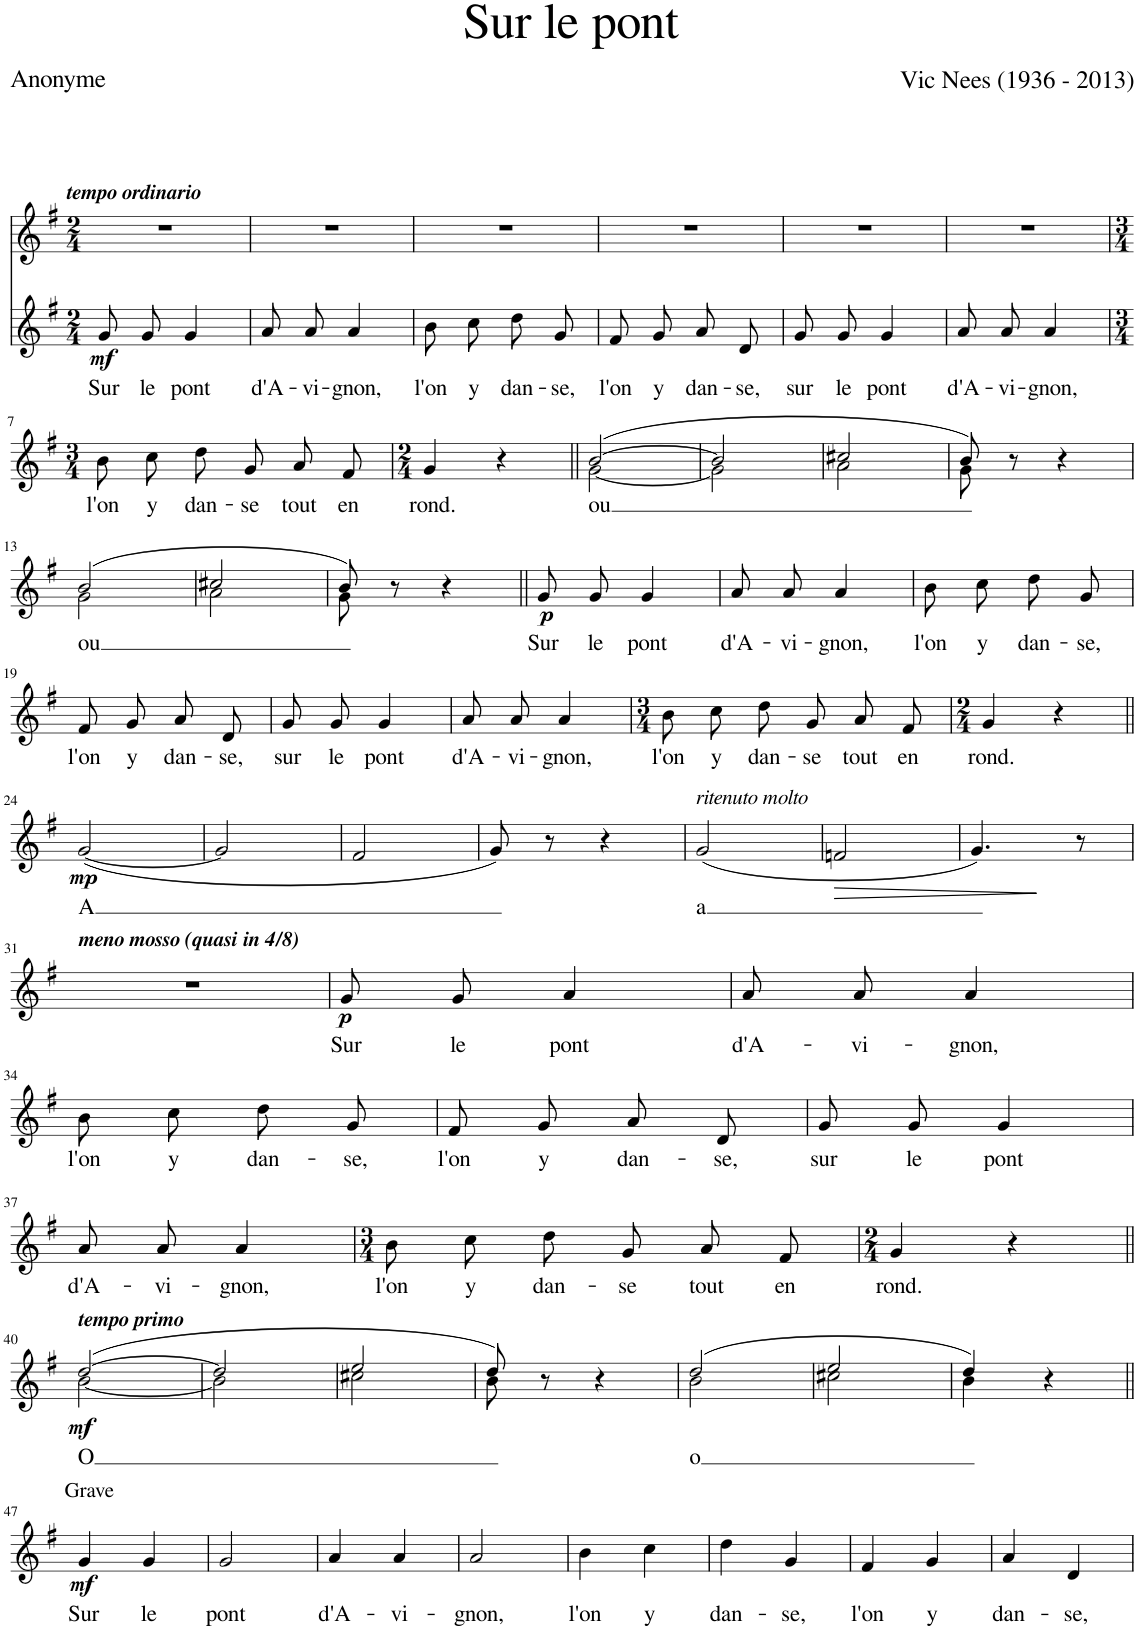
**kern	**text	**dynam	**kern
*part2	*part2	*part2	*part1
*staff2	*staff2	*staff2	*staff1
*I"Soprano	*	*	*I"Soprano
*clefG2	*	*	*clefG2
*k[f#]	*	*	*k[f#]
*M2/4	*	*	*M2/4
=1	=1	=1	=1
!	!	!	!LO:TX:a:Bi:t=tempo ordinario
!	!LO:LY:b	!LO:DY:b	!
8g/L	Sur	mf	2r
!	!LO:LY:b	!	!
8g/J	le	.	.
!	!LO:LY:b	!	!
4g/	pont	.	.
=2	=2	=2	=2
!	!LO:LY:b	!	!
8a/L	d'A-	.	2r
!	!LO:LY:b	!	!
8a/J	-vi-	.	.
!	!LO:LY:b	!	!
4a/	-gnon,	.	.
=3	=3	=3	=3
!	!LO:LY:b	!	!
8b\L	l'on	.	2r
!	!LO:LY:b	!	!
8cc\J	y	.	.
!	!LO:LY:b	!	!
8dd\L	dan-	.	.
!	!LO:LY:b	!	!
8g\J	-se,	.	.
=4	=4	=4	=4
!	!LO:LY:b	!	!
8f#/L	l'on	.	2r
!	!LO:LY:b	!	!
8g/J	y	.	.
!	!LO:LY:b	!	!
8a/L	dan-	.	.
!	!LO:LY:b	!	!
8d/J	-se,	.	.
=5	=5	=5	=5
!	!LO:LY:b	!	!
8g/L	sur	.	2r
!	!LO:LY:b	!	!
8g/J	le	.	.
!	!LO:LY:b	!	!
4g/	pont	.	.
=6	=6	=6	=6
!	!LO:LY:b	!	!
8a/L	d'A-	.	2r
!	!LO:LY:b	!	!
8a/J	-vi-	.	.
!	!LO:LY:b	!	!
4a/	-gnon,	.	.
!!LO:LB:g=z
=7	=7	=7	=7
*M3/4	*	*	*M3/4
!	!LO:LY:b	!	!
8b\L	l'on	.	2.r
!	!LO:LY:b	!	!
8cc\J	y	.	.
!	!LO:LY:b	!	!
8dd\L	dan-	.	.
!	!LO:LY:b	!	!
8g\J	-se	.	.
!	!LO:LY:b	!	!
8a/L	tout	.	.
!	!LO:LY:b	!	!
8f#/J	en	.	.
=8	=8	=8	=8
*M2/4	*	*	*M2/4
!	!LO:LY:b	!	!
4g/	rond.	.	2r
4r	.	.	.
=9||	=9||	=9||	=9||
!	!LO:LY:b	!	!
*^	*	*	*
([2b/	[2g\	ou	.	2r
=10	=10	=10	=10	=10
2b/]	2g\]	.	.	2r
=11	=11	=11	=11	=11
2cc#X/	2a\	.	.	2r
=12	=12	=12	=12	=12
8b/)	8g\	.	.	2r
8r	4.ryy	.	.	.
4r	.	.	.	.
!!LO:LB:g=z
=13	=13	=13	=13	=13
!	!	!LO:LY:b	!	!
(2b/	2g\	ou	.	2r
=14	=14	=14	=14	=14
2cc#X/	2a\	.	.	2r
=15	=15	=15	=15	=15
8b/)	8g\	.	.	2r
8r	4.ryy	.	.	.
4r	.	.	.	.
*v	*v	*	*	*
=16||	=16||	=16||	=16||
!	!LO:LY:b	!LO:DY:b	!
8g/L	Sur	p	2r
!	!LO:LY:b	!	!
8g/J	le	.	.
!	!LO:LY:b	!	!
4g/	pont	.	.
=17	=17	=17	=17
!	!LO:LY:b	!	!
8a/L	d'A-	.	2r
!	!LO:LY:b	!	!
8a/J	-vi-	.	.
!	!LO:LY:b	!	!
4a/	-gnon,	.	.
=18	=18	=18	=18
!	!LO:LY:b	!	!
8b\L	l'on	.	2r
!	!LO:LY:b	!	!
8cc\J	y	.	.
!	!LO:LY:b	!	!
8dd\L	dan-	.	.
!	!LO:LY:b	!	!
8g\J	-se,	.	.
!!LO:LB:g=z
=19	=19	=19	=19
!	!LO:LY:b	!	!
8f#/L	l'on	.	2r
!	!LO:LY:b	!	!
8g/J	y	.	.
!	!LO:LY:b	!	!
8a/L	dan-	.	.
!	!LO:LY:b	!	!
8d/J	-se,	.	.
=20	=20	=20	=20
!	!LO:LY:b	!	!
8g/L	sur	.	2r
!	!LO:LY:b	!	!
8g/J	le	.	.
!	!LO:LY:b	!	!
4g/	pont	.	.
=21	=21	=21	=21
!	!LO:LY:b	!	!
8a/L	d'A-	.	2r
!	!LO:LY:b	!	!
8a/J	-vi-	.	.
!	!LO:LY:b	!	!
4a/	-gnon,	.	.
=22	=22	=22	=22
*M3/4	*	*	*M3/4
!	!LO:LY:b	!	!
8b\L	l'on	.	2.r
!	!LO:LY:b	!	!
8cc\J	y	.	.
!	!LO:LY:b	!	!
8dd\L	dan-	.	.
!	!LO:LY:b	!	!
8g\J	-se	.	.
!	!LO:LY:b	!	!
8a/L	tout	.	.
!	!LO:LY:b	!	!
8f#/J	en	.	.
=23	=23	=23	=23
*M2/4	*	*	*M2/4
!	!LO:LY:b	!	!
4g/	rond.	.	2r
4r	.	.	.
!!LO:LB:g=z
=24||	=24||	=24||	=24||
!	!LO:LY:b	!LO:DY:b	!
([2g/	A	mp	2r
=25	=25	=25	=25
2g/]	.	.	2r
=26	=26	=26	=26
2f#/	.	.	2r
=27	=27	=27	=27
8g/)	.	.	2r
8r	.	.	.
4r	.	.	.
=28	=28	=28	=28
!	!	!	!LO:TX:a:i:t=ritenuto molto
!	!LO:LY:b	!	!
(2g/	a	.	2r
=29	=29	=29	=29
!	!	!LO:HP:b	!
2fn/	.	>	2r
=30	=30	=30	=30
4.g/)	.	.	2r
8r	.	]	.
!!LO:LB:g=z
=31	=31	=31	=31
!	!	!	!LO:TX:a:Bi:t=meno mosso (quasi in 4/8)
2r	.	.	2r
=32	=32	=32	=32
!	!LO:LY:b	!LO:DY:b	!
8g/L	Sur	p	2r
!	!LO:LY:b	!	!
8g/J	le	.	.
!	!LO:LY:b	!	!
4a/	pont	.	.
=33	=33	=33	=33
!	!LO:LY:b	!	!
8a/L	d'A-	.	2r
!	!LO:LY:b	!	!
8a/J	-vi-	.	.
!	!LO:LY:b	!	!
4a/	-gnon,	.	.
!!LO:LB:g=z
=34	=34	=34	=34
!	!LO:LY:b	!	!
8b\L	l'on	.	2r
!	!LO:LY:b	!	!
8cc\J	y	.	.
!	!LO:LY:b	!	!
8dd\L	dan-	.	.
!	!LO:LY:b	!	!
8g\J	-se,	.	.
=35	=35	=35	=35
!	!LO:LY:b	!	!
8f#/L	l'on	.	2r
!	!LO:LY:b	!	!
8g/J	y	.	.
!	!LO:LY:b	!	!
8a/L	dan-	.	.
!	!LO:LY:b	!	!
8d/J	-se,	.	.
=36	=36	=36	=36
!	!LO:LY:b	!	!
8g/L	sur	.	2r
!	!LO:LY:b	!	!
8g/J	le	.	.
!	!LO:LY:b	!	!
4g/	pont	.	.
!!LO:LB:g=z
=37	=37	=37	=37
!	!LO:LY:b	!	!
8a/L	d'A-	.	2r
!	!LO:LY:b	!	!
8a/J	-vi-	.	.
!	!LO:LY:b	!	!
4a/	-gnon,	.	.
=38	=38	=38	=38
*M3/4	*	*	*M3/4
!	!LO:LY:b	!	!
8b\L	l'on	.	2.r
!	!LO:LY:b	!	!
8cc\J	y	.	.
!	!LO:LY:b	!	!
8dd\L	dan-	.	.
!	!LO:LY:b	!	!
8g\J	-se	.	.
!	!LO:LY:b	!	!
8a/L	tout	.	.
!	!LO:LY:b	!	!
8f#/J	en	.	.
=39	=39	=39	=39
*M2/4	*	*	*M2/4
!	!LO:LY:b	!	!
4g/	rond.	.	2r
4r	.	.	.
!!LO:LB:g=z
=40||	=40||	=40||	=40||
!	!	!	!LO:TX:a:Bi:t=tempo primo
!	!LO:LY:b	!LO:DY:b	!
*^	*	*	*
([2dd/	[2b\	O	mf	2r
=41	=41	=41	=41	=41
2dd/]	2b\]	.	.	2r
=42	=42	=42	=42	=42
2ee/	2cc#X\	.	.	2r
=43	=43	=43	=43	=43
8dd/)	8b\	.	.	2r
8r	4.ryy	.	.	.
4r	.	.	.	.
=44	=44	=44	=44	=44
!	!	!LO:LY:b	!	!
(2dd/	2b\	o	.	2r
=45	=45	=45	=45	=45
2ee/	2cc#X\	.	.	2r
=46	=46	=46	=46	=46
4dd/)	4b\	.	.	2r
4r	4ryy	.	.	.
!!LO:LB:g=z
=47||	=47||	=47||	=47||	=47||
!	!	!	!	!LO:TX:a:t=Grave
!	!	!LO:LY:b	!LO:DY:b	!
*v	*v	*	*	*
4g/	Sur	mf	2r
!	!LO:LY:b	!	!
4g/	le	.	.
=48	=48	=48	=48
!	!LO:LY:b	!	!
2g/	pont	.	2r
=49	=49	=49	=49
!	!LO:LY:b	!	!
4a/	d'A-	.	2r
!	!LO:LY:b	!	!
4a/	-vi-	.	.
=50	=50	=50	=50
!	!LO:LY:b	!	!
2a/	-gnon,	.	2r
=51	=51	=51	=51
!	!LO:LY:b	!	!
4b\	l'on	.	2r
!	!LO:LY:b	!	!
4cc\	y	.	.
=52	=52	=52	=52
!	!LO:LY:b	!	!
4dd\	dan-	.	2r
!	!LO:LY:b	!	!
4g/	-se,	.	.
=53	=53	=53	=53
!	!LO:LY:b	!	!
4f#/	l'on	.	2r
!	!LO:LY:b	!	!
4g/	y	.	.
=54	=54	=54	=54
!	!LO:LY:b	!	!
4a/	dan-	.	2r
!	!LO:LY:b	!	!
4d/	-se,	.	.
=	=	=	=
*-	*-	*-	*-
